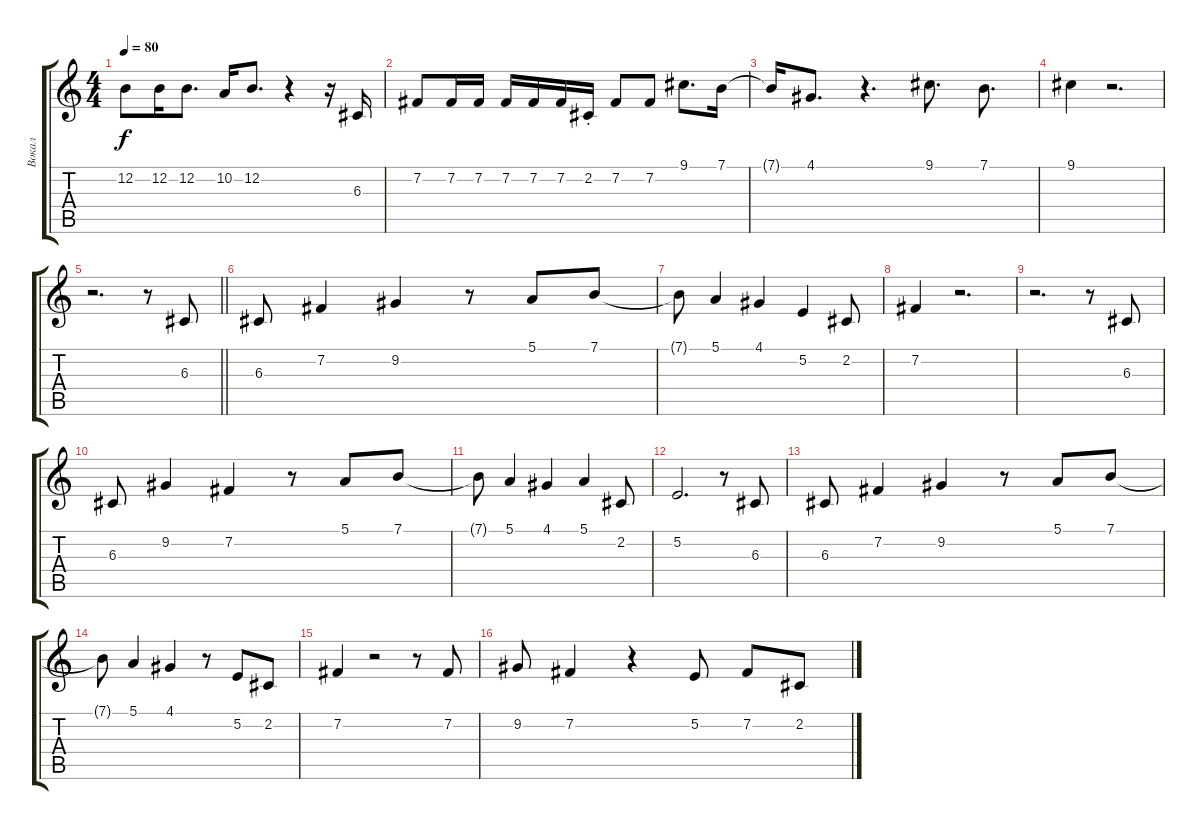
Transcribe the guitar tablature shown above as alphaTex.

\track ("Вокал" "Вокал") {instrument oboe}
\staff {score tabs}
\tuning (E4 B3 G3 D3 A2 E2) {hide}
\ts (4 4)
\tempo 80
\clef g2
\ks c
12.2.8{dy f} 12.2.16 12.2.8{d} 10.2.16 12.2.8{d} r.4 r.16 6.3.16 |
7.2.8 7.2.16 7.2.16 7.2.16 7.2.16 7.2.16 2.2{st}.16 7.2.8 7.2.8 9.1.8{d} 7.1.16 |
7.1{t}.16 4.1.8{d} r.4{d} 9.1.8{d} 7.1.8{d} |
9.1.4 r.2{d} |
\barLineRight lightlight
r.2{d} r.8 6.3.8 |
6.3.8 7.2.4 9.2.4 r.8 5.1.8 7.1.8 |
7.1{t}.8 5.1.4 4.1.4 5.2.4 2.2.8 |
7.2.4 r.2{d} |
r.2{d} r.8 6.3.8 |
6.3.8 9.2.4 7.2.4 r.8 5.1.8 7.1.8 |
7.1{t}.8 5.1.4 4.1.4 5.1.4 2.2.8 |
5.2.2{d} r.8 6.3.8 |
6.3.8 7.2.4 9.2.4 r.8 5.1.8 7.1.8 |
7.1{t}.8 5.1.4 4.1.4 r.8 5.2.8 2.2.8 |
7.2.4 r.2 r.8 7.2.8 |
9.2.8 7.2.4 r.4 5.2.8 7.2.8 2.2.8
